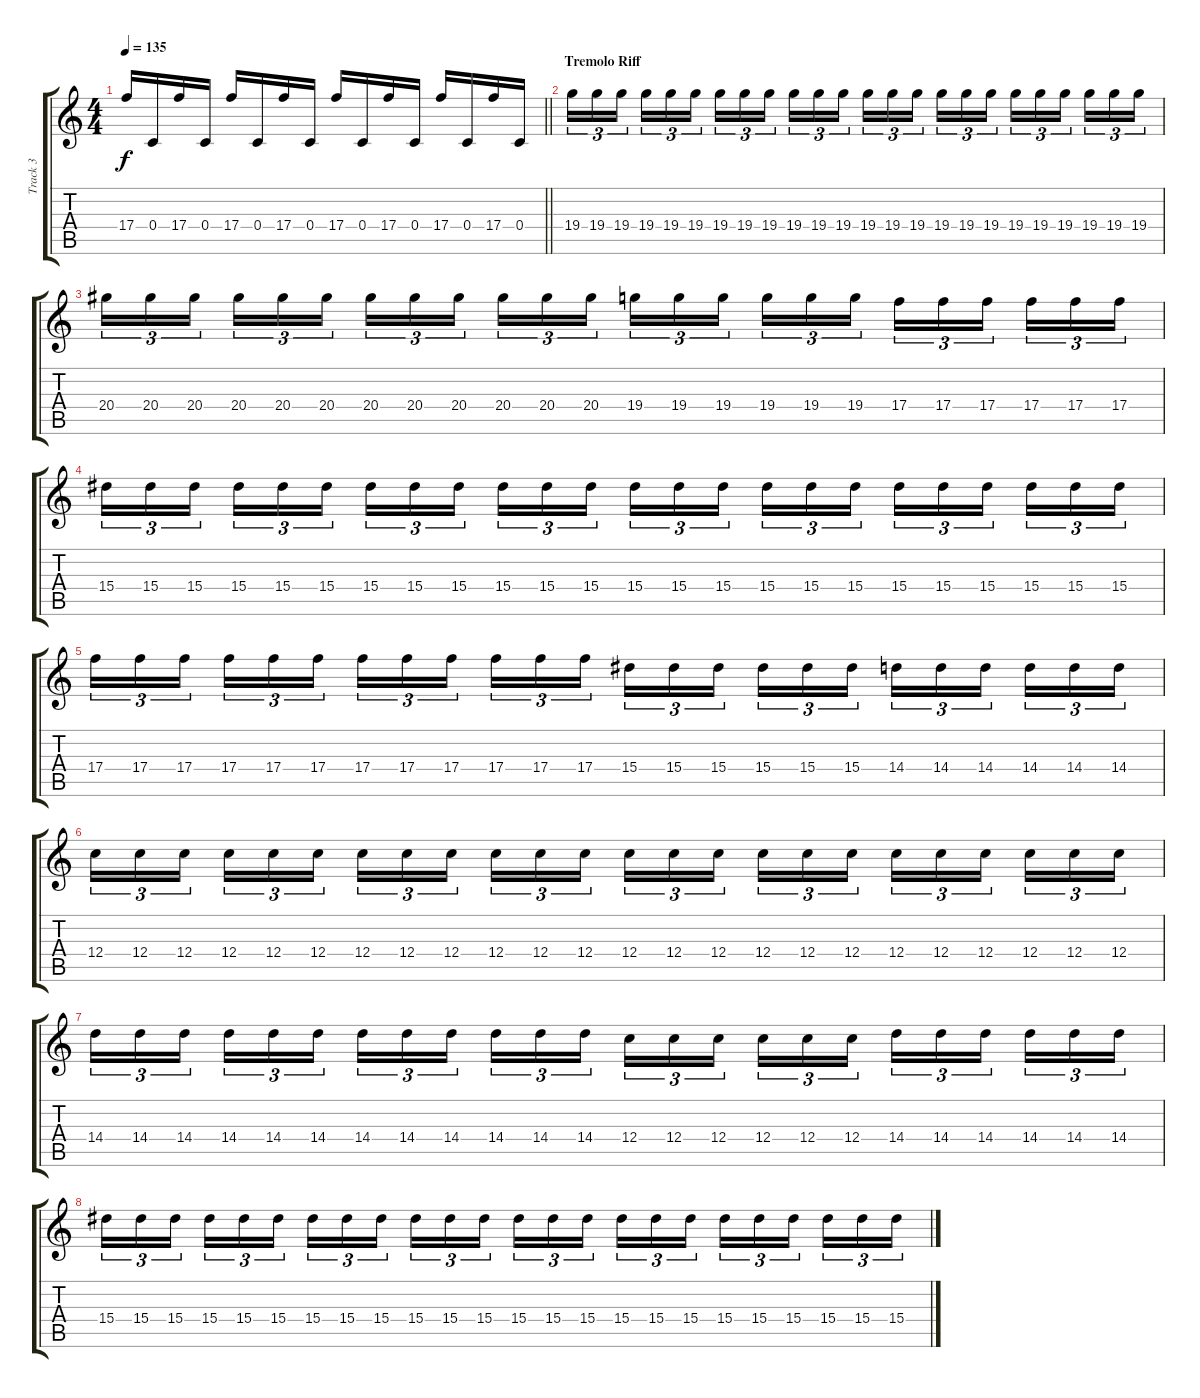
\track ("Track 3" "Track 3") {instrument distortionguitar}
\staff {score tabs}
\tuning (D4 A3 F3 C3 G2 C2) {hide}
\ts (4 4)
\tempo 135
\clef g2
\barLineRight lightlight
\ks c
17.4.16{dy f} 0.4.16 17.4.16 0.4.16 17.4.16 0.4.16 17.4.16 0.4.16 17.4.16 0.4.16 17.4.16 0.4.16 17.4.16 0.4.16 17.4.16 0.4.16 |
\section ("" "Tremolo Riff")
19.4.16{tu (3 2)} 19.4.16{tu (3 2)} 19.4.16{tu (3 2) beam splitsecondary} 19.4.16{tu (3 2)} 19.4.16{tu (3 2)} 19.4.16{tu (3 2)} 19.4.16{tu (3 2)} 19.4.16{tu (3 2)} 19.4.16{tu (3 2) beam splitsecondary} 19.4.16{tu (3 2)} 19.4.16{tu (3 2)} 19.4.16{tu (3 2)} 19.4.16{tu (3 2)} 19.4.16{tu (3 2)} 19.4.16{tu (3 2) beam splitsecondary} 19.4.16{tu (3 2)} 19.4.16{tu (3 2)} 19.4.16{tu (3 2)} 19.4.16{tu (3 2)} 19.4.16{tu (3 2)} 19.4.16{tu (3 2) beam splitsecondary} 19.4.16{tu (3 2)} 19.4.16{tu (3 2)} 19.4.16{tu (3 2)} |
20.4.16{tu (3 2)} 20.4.16{tu (3 2)} 20.4.16{tu (3 2) beam splitsecondary} 20.4.16{tu (3 2)} 20.4.16{tu (3 2)} 20.4.16{tu (3 2)} 20.4.16{tu (3 2)} 20.4.16{tu (3 2)} 20.4.16{tu (3 2) beam splitsecondary} 20.4.16{tu (3 2)} 20.4.16{tu (3 2)} 20.4.16{tu (3 2)} 19.4.16{tu (3 2)} 19.4.16{tu (3 2)} 19.4.16{tu (3 2) beam splitsecondary} 19.4.16{tu (3 2)} 19.4.16{tu (3 2)} 19.4.16{tu (3 2)} 17.4.16{tu (3 2)} 17.4.16{tu (3 2)} 17.4.16{tu (3 2) beam splitsecondary} 17.4.16{tu (3 2)} 17.4.16{tu (3 2)} 17.4.16{tu (3 2)} |
15.4.16{tu (3 2)} 15.4.16{tu (3 2)} 15.4.16{tu (3 2) beam splitsecondary} 15.4.16{tu (3 2)} 15.4.16{tu (3 2)} 15.4.16{tu (3 2)} 15.4.16{tu (3 2)} 15.4.16{tu (3 2)} 15.4.16{tu (3 2) beam splitsecondary} 15.4.16{tu (3 2)} 15.4.16{tu (3 2)} 15.4.16{tu (3 2)} 15.4.16{tu (3 2)} 15.4.16{tu (3 2)} 15.4.16{tu (3 2) beam splitsecondary} 15.4.16{tu (3 2)} 15.4.16{tu (3 2)} 15.4.16{tu (3 2)} 15.4.16{tu (3 2)} 15.4.16{tu (3 2)} 15.4.16{tu (3 2) beam splitsecondary} 15.4.16{tu (3 2)} 15.4.16{tu (3 2)} 15.4.16{tu (3 2)} |
17.4.16{tu (3 2)} 17.4.16{tu (3 2)} 17.4.16{tu (3 2) beam splitsecondary} 17.4.16{tu (3 2)} 17.4.16{tu (3 2)} 17.4.16{tu (3 2)} 17.4.16{tu (3 2)} 17.4.16{tu (3 2)} 17.4.16{tu (3 2) beam splitsecondary} 17.4.16{tu (3 2)} 17.4.16{tu (3 2)} 17.4.16{tu (3 2)} 15.4.16{tu (3 2)} 15.4.16{tu (3 2)} 15.4.16{tu (3 2) beam splitsecondary} 15.4.16{tu (3 2)} 15.4.16{tu (3 2)} 15.4.16{tu (3 2)} 14.4.16{tu (3 2)} 14.4.16{tu (3 2)} 14.4.16{tu (3 2) beam splitsecondary} 14.4.16{tu (3 2)} 14.4.16{tu (3 2)} 14.4.16{tu (3 2)} |
12.4.16{tu (3 2)} 12.4.16{tu (3 2)} 12.4.16{tu (3 2) beam splitsecondary} 12.4.16{tu (3 2)} 12.4.16{tu (3 2)} 12.4.16{tu (3 2)} 12.4.16{tu (3 2)} 12.4.16{tu (3 2)} 12.4.16{tu (3 2) beam splitsecondary} 12.4.16{tu (3 2)} 12.4.16{tu (3 2)} 12.4.16{tu (3 2)} 12.4.16{tu (3 2)} 12.4.16{tu (3 2)} 12.4.16{tu (3 2) beam splitsecondary} 12.4.16{tu (3 2)} 12.4.16{tu (3 2)} 12.4.16{tu (3 2)} 12.4.16{tu (3 2)} 12.4.16{tu (3 2)} 12.4.16{tu (3 2) beam splitsecondary} 12.4.16{tu (3 2)} 12.4.16{tu (3 2)} 12.4.16{tu (3 2)} |
14.4.16{tu (3 2)} 14.4.16{tu (3 2)} 14.4.16{tu (3 2) beam splitsecondary} 14.4.16{tu (3 2)} 14.4.16{tu (3 2)} 14.4.16{tu (3 2)} 14.4.16{tu (3 2)} 14.4.16{tu (3 2)} 14.4.16{tu (3 2) beam splitsecondary} 14.4.16{tu (3 2)} 14.4.16{tu (3 2)} 14.4.16{tu (3 2)} 12.4.16{tu (3 2)} 12.4.16{tu (3 2)} 12.4.16{tu (3 2) beam splitsecondary} 12.4.16{tu (3 2)} 12.4.16{tu (3 2)} 12.4.16{tu (3 2)} 14.4.16{tu (3 2)} 14.4.16{tu (3 2)} 14.4.16{tu (3 2) beam splitsecondary} 14.4.16{tu (3 2)} 14.4.16{tu (3 2)} 14.4.16{tu (3 2)} |
15.4.16{tu (3 2)} 15.4.16{tu (3 2)} 15.4.16{tu (3 2) beam splitsecondary} 15.4.16{tu (3 2)} 15.4.16{tu (3 2)} 15.4.16{tu (3 2)} 15.4.16{tu (3 2)} 15.4.16{tu (3 2)} 15.4.16{tu (3 2) beam splitsecondary} 15.4.16{tu (3 2)} 15.4.16{tu (3 2)} 15.4.16{tu (3 2)} 15.4.16{tu (3 2)} 15.4.16{tu (3 2)} 15.4.16{tu (3 2) beam splitsecondary} 15.4.16{tu (3 2)} 15.4.16{tu (3 2)} 15.4.16{tu (3 2)} 15.4.16{tu (3 2)} 15.4.16{tu (3 2)} 15.4.16{tu (3 2) beam splitsecondary} 15.4.16{tu (3 2)} 15.4.16{tu (3 2)} 15.4.16{tu (3 2)}
